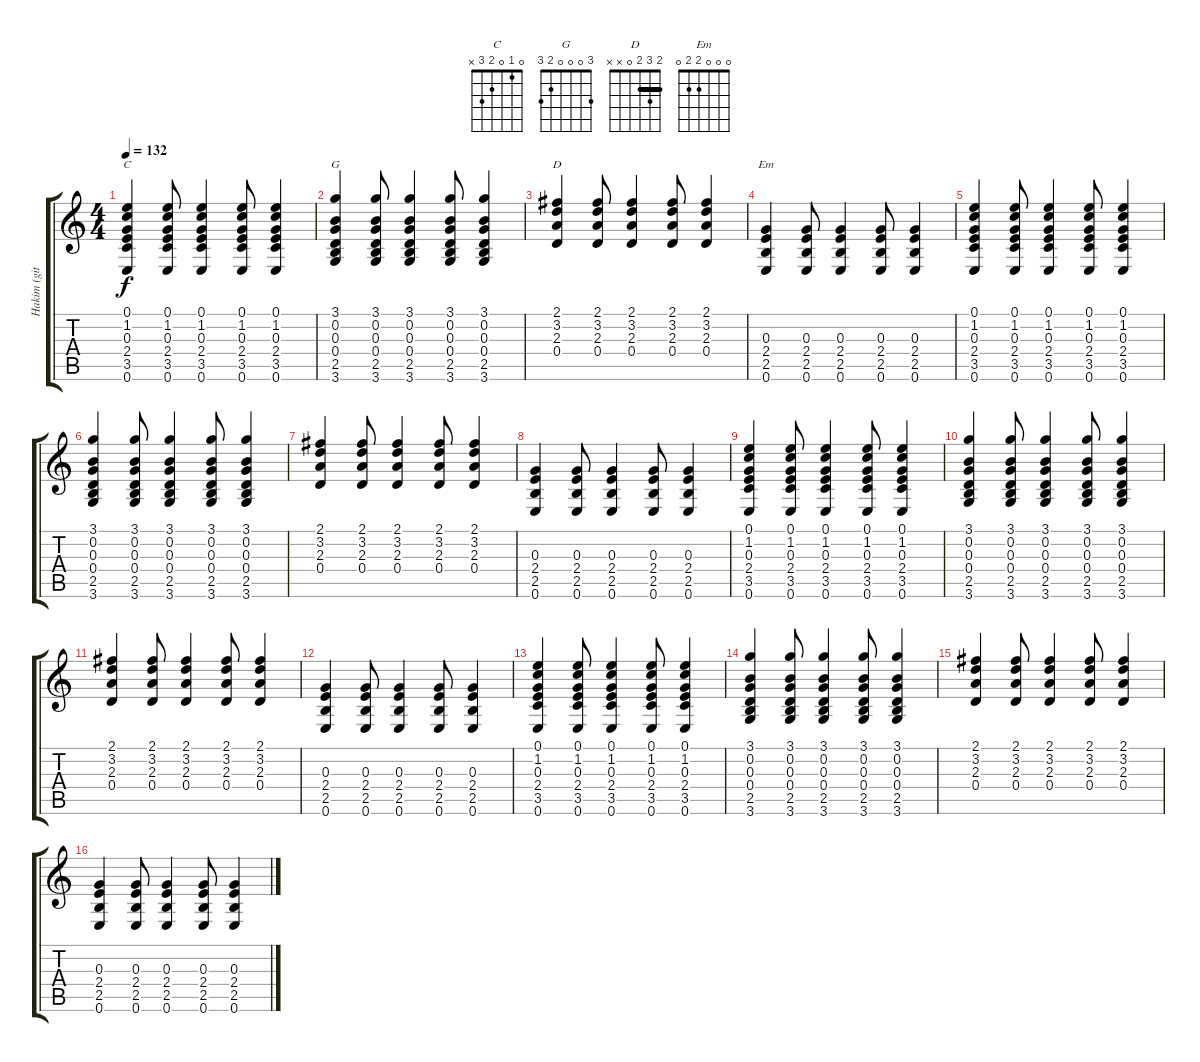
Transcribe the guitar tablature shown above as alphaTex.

\track ("Hakim (gitar)" "Hakim (git") {instrument acousticguitarsteel}
\staff {score tabs}
\tuning (E4 B3 G3 D3 A2 E2) {hide}
\chord ("C" 0 1 0 2 3 x)
\chord ("G" 3 0 0 0 2 3)
\chord ("D" 2 3 2 0 x x) {barre 2}
\chord ("Em" 0 0 0 2 2 0)
\ts (4 4)
\tempo 132
\clef g2
\ks c
(0.1 1.2 0.3 2.4 3.5 0.6).4{ch "C" dy f} (0.1 1.2 0.3 2.4 3.5 0.6).8 (0.1 1.2 0.3 2.4 3.5 0.6).4 (0.1 1.2 0.3 2.4 3.5 0.6).8 (0.1 1.2 0.3 2.4 3.5 0.6).4 |
(3.1 0.2 0.3 0.4 2.5 3.6).4{ch "G"} (3.1 0.2 0.3 0.4 2.5 3.6).8 (3.1 0.2 0.3 0.4 2.5 3.6).4 (3.1 0.2 0.3 0.4 2.5 3.6).8 (3.1 0.2 0.3 0.4 2.5 3.6).4 |
(2.1 3.2 2.3 0.4).4{ch "D"} (2.1 3.2 2.3 0.4).8 (2.1 3.2 2.3 0.4).4 (2.1 3.2 2.3 0.4).8 (2.1 3.2 2.3 0.4).4 |
(0.3 2.4 2.5 0.6).4{ch "Em"} (0.3 2.4 2.5 0.6).8 (0.3 2.4 2.5 0.6).4 (0.3 2.4 2.5 0.6).8 (0.3 2.4 2.5 0.6).4 |
(0.1 1.2 0.3 2.4 3.5 0.6).4 (0.1 1.2 0.3 2.4 3.5 0.6).8 (0.1 1.2 0.3 2.4 3.5 0.6).4 (0.1 1.2 0.3 2.4 3.5 0.6).8 (0.1 1.2 0.3 2.4 3.5 0.6).4 |
(3.1 0.2 0.3 0.4 2.5 3.6).4 (3.1 0.2 0.3 0.4 2.5 3.6).8 (3.1 0.2 0.3 0.4 2.5 3.6).4 (3.1 0.2 0.3 0.4 2.5 3.6).8 (3.1 0.2 0.3 0.4 2.5 3.6).4 |
(2.1 3.2 2.3 0.4).4 (2.1 3.2 2.3 0.4).8 (2.1 3.2 2.3 0.4).4 (2.1 3.2 2.3 0.4).8 (2.1 3.2 2.3 0.4).4 |
(0.3 2.4 2.5 0.6).4 (0.3 2.4 2.5 0.6).8 (0.3 2.4 2.5 0.6).4 (0.3 2.4 2.5 0.6).8 (0.3 2.4 2.5 0.6).4 |
(0.1 1.2 0.3 2.4 3.5 0.6).4 (0.1 1.2 0.3 2.4 3.5 0.6).8 (0.1 1.2 0.3 2.4 3.5 0.6).4 (0.1 1.2 0.3 2.4 3.5 0.6).8 (0.1 1.2 0.3 2.4 3.5 0.6).4 |
(3.1 0.2 0.3 0.4 2.5 3.6).4 (3.1 0.2 0.3 0.4 2.5 3.6).8 (3.1 0.2 0.3 0.4 2.5 3.6).4 (3.1 0.2 0.3 0.4 2.5 3.6).8 (3.1 0.2 0.3 0.4 2.5 3.6).4 |
(2.1 3.2 2.3 0.4).4 (2.1 3.2 2.3 0.4).8 (2.1 3.2 2.3 0.4).4 (2.1 3.2 2.3 0.4).8 (2.1 3.2 2.3 0.4).4 |
(0.3 2.4 2.5 0.6).4 (0.3 2.4 2.5 0.6).8 (0.3 2.4 2.5 0.6).4 (0.3 2.4 2.5 0.6).8 (0.3 2.4 2.5 0.6).4 |
(0.1 1.2 0.3 2.4 3.5 0.6).4 (0.1 1.2 0.3 2.4 3.5 0.6).8 (0.1 1.2 0.3 2.4 3.5 0.6).4 (0.1 1.2 0.3 2.4 3.5 0.6).8 (0.1 1.2 0.3 2.4 3.5 0.6).4 |
(3.1 0.2 0.3 0.4 2.5 3.6).4 (3.1 0.2 0.3 0.4 2.5 3.6).8 (3.1 0.2 0.3 0.4 2.5 3.6).4 (3.1 0.2 0.3 0.4 2.5 3.6).8 (3.1 0.2 0.3 0.4 2.5 3.6).4 |
(2.1 3.2 2.3 0.4).4 (2.1 3.2 2.3 0.4).8 (2.1 3.2 2.3 0.4).4 (2.1 3.2 2.3 0.4).8 (2.1 3.2 2.3 0.4).4 |
(0.3 2.4 2.5 0.6).4 (0.3 2.4 2.5 0.6).8 (0.3 2.4 2.5 0.6).4 (0.3 2.4 2.5 0.6).8 (0.3 2.4 2.5 0.6).4
